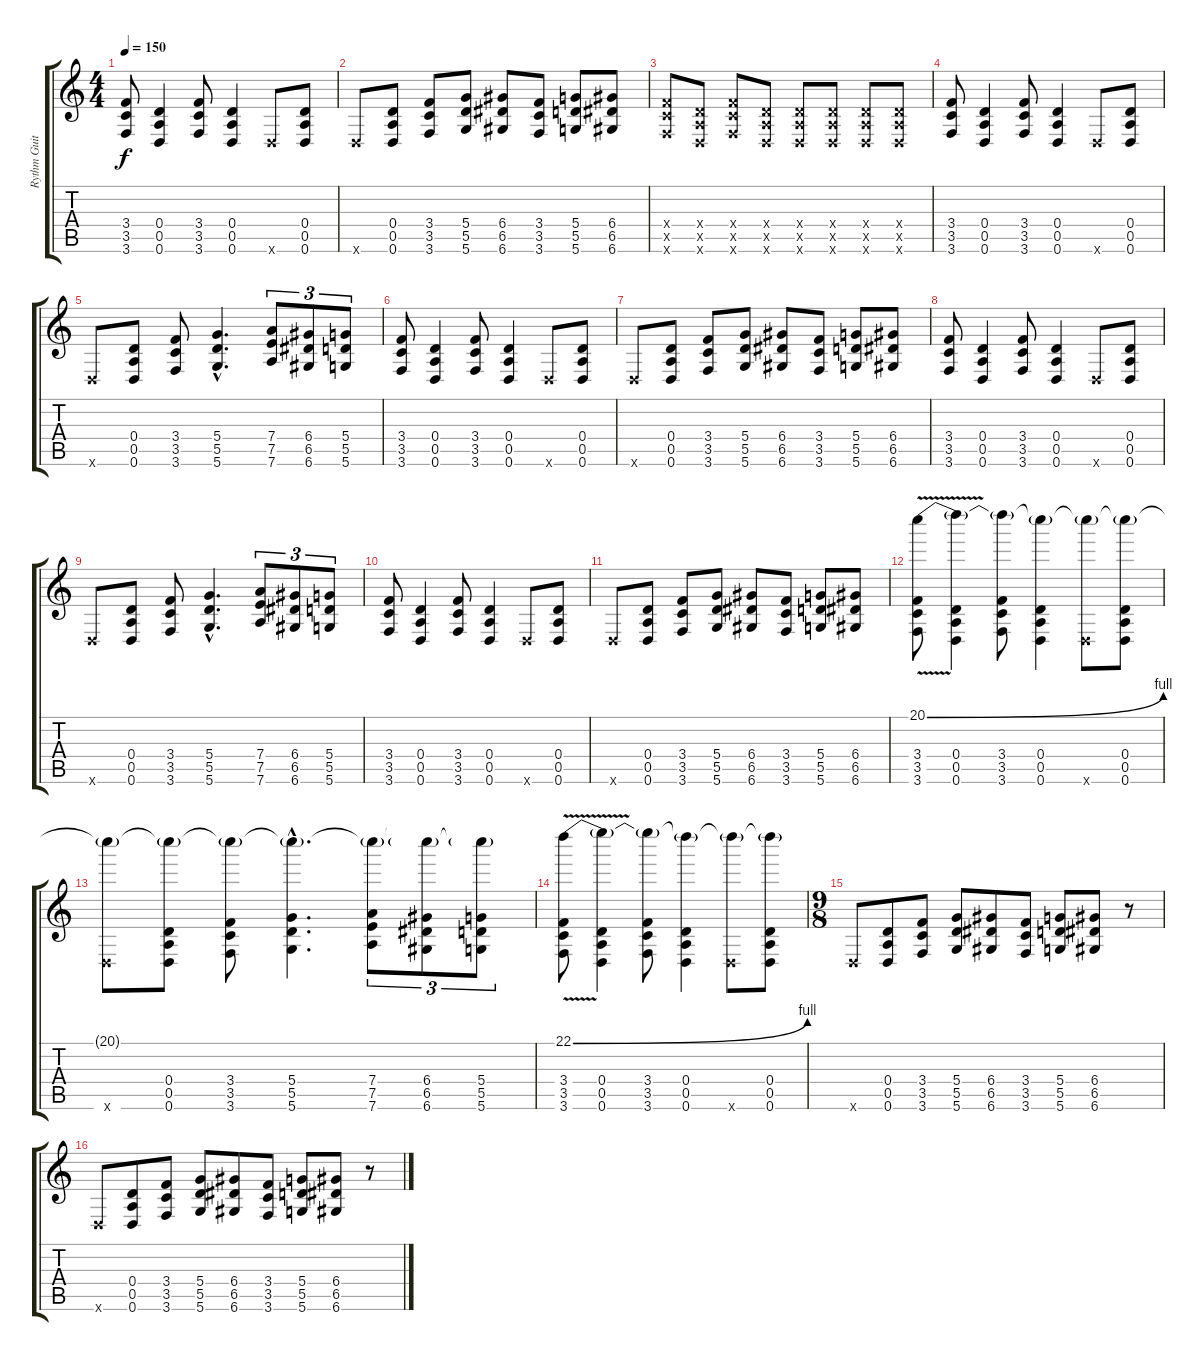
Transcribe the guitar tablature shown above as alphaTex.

\track ("Rythm Guitar" "Rythm Guit") {instrument distortionguitar}
\staff {score tabs}
\tuning (E4 B3 G3 D3 A2 D2) {hide}
\ts (4 4)
\tempo 150
\clef g2
\ks c
(3.4 3.5 3.6).8{dy f} (0.4 0.5 0.6).4 (3.4 3.5 3.6).8 (0.4 0.5 0.6).4 0.6{x}.8 (0.4 0.5 0.6).8 |
0.6{x}.8 (0.4 0.5 0.6).8 (3.4 3.5 3.6).8 (5.4 5.5 5.6).8 (6.4 6.5 6.6).8 (3.4 3.5 3.6).8 (5.4 5.5 5.6).8 (6.4 6.5 6.6).8 |
(3.4{x} 3.5{x} 3.6{x}).8 (0.4{x} 0.5{x} 0.6{x}).8 (3.4{x} 3.5{x} 3.6{x}).8 (0.4{x} 0.5{x} 0.6{x}).8 (0.4{x} 0.5{x} 0.6{x}).8 (0.4{x} 0.5{x} 0.6{x}).8 (0.4{x} 0.5{x} 0.6{x}).8 (0.4{x} 0.5{x} 0.6{x}).8 |
(3.4 3.5 3.6).8 (0.4 0.5 0.6).4 (3.4 3.5 3.6).8 (0.4 0.5 0.6).4 0.6{x}.8 (0.4 0.5 0.6).8 |
0.6{x}.8 (0.4 0.5 0.6).8 (3.4 3.5 3.6).8 (5.4{hac} 5.5{hac} 5.6{hac}).4{d} (7.4 7.5 7.6).8{tu (3 2)} (6.4 6.5 6.6).8{tu (3 2)} (5.4 5.5 5.6).8{tu (3 2)} |
(3.4 3.5 3.6).8 (0.4 0.5 0.6).4 (3.4 3.5 3.6).8 (0.4 0.5 0.6).4 0.6{x}.8 (0.4 0.5 0.6).8 |
0.6{x}.8 (0.4 0.5 0.6).8 (3.4 3.5 3.6).8 (5.4 5.5 5.6).8 (6.4 6.5 6.6).8 (3.4 3.5 3.6).8 (5.4 5.5 5.6).8 (6.4 6.5 6.6).8 |
(3.4 3.5 3.6).8 (0.4 0.5 0.6).4 (3.4 3.5 3.6).8 (0.4 0.5 0.6).4 0.6{x}.8 (0.4 0.5 0.6).8 |
0.6{x}.8 (0.4 0.5 0.6).8 (3.4 3.5 3.6).8 (5.4{hac} 5.5{hac} 5.6{hac}).4{d} (7.4 7.5 7.6).8{tu (3 2)} (6.4 6.5 6.6).8{tu (3 2)} (5.4 5.5 5.6).8{tu (3 2)} |
(3.4 3.5 3.6).8 (0.4 0.5 0.6).4 (3.4 3.5 3.6).8 (0.4 0.5 0.6).4 0.6{x}.8 (0.4 0.5 0.6).8 |
0.6{x}.8 (0.4 0.5 0.6).8 (3.4 3.5 3.6).8 (5.4 5.5 5.6).8 (6.4 6.5 6.6).8 (3.4 3.5 3.6).8 (5.4 5.5 5.6).8 (6.4 6.5 6.6).8 |
(20.1{be (bend 0 0 60 4) v} 3.4 3.5 3.6).8 (20.1{t} 0.4 0.5 0.6).4 (20.1{t} 3.4 3.5 3.6).8 (20.1{t} 0.4 0.5 0.6).4 (20.1{t} 0.6{x}).8 (20.1{t} 0.4 0.5 0.6).8 |
(20.1{t} 0.6{x}).8 (20.1{t} 0.4 0.5 0.6).8 (20.1{t} 3.4 3.5 3.6).8 (20.1{hac t} 5.4{hac} 5.5{hac} 5.6{hac}).4{d} (20.1{t} 7.4 7.5 7.6).8{tu (3 2)} (20.1{t} 6.4 6.5 6.6).8{tu (3 2)} (20.1{t} 5.4 5.5 5.6).8{tu (3 2)} |
(22.1{be (bend 0 0 60 4) v} 3.4 3.5 3.6).8 (22.1{t} 0.4 0.5 0.6).4 (22.1{t} 3.4 3.5 3.6).8 (22.1{t} 0.4 0.5 0.6).4 (22.1{t} 0.6{x}).8 (22.1{t} 0.4 0.5 0.6).8 |
\ts (9 8)
0.6{x}.8 (0.4 0.5 0.6).8 (3.4 3.5 3.6).8 (5.4 5.5 5.6).8 (6.4 6.5 6.6).8 (3.4 3.5 3.6).8 (5.4 5.5 5.6).8 (6.4 6.5 6.6).8 r.8 |
0.6{x}.8 (0.4 0.5 0.6).8 (3.4 3.5 3.6).8 (5.4 5.5 5.6).8 (6.4 6.5 6.6).8 (3.4 3.5 3.6).8 (5.4 5.5 5.6).8 (6.4 6.5 6.6).8 r.8
